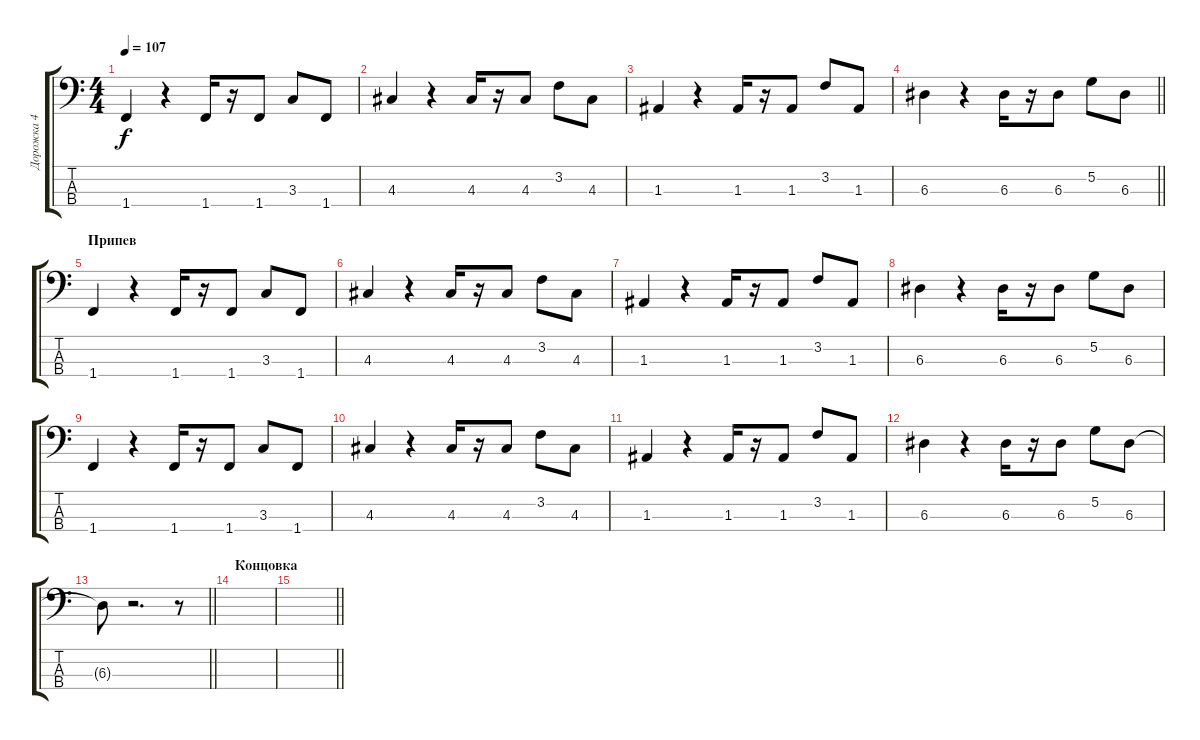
\track ("Дорожка 4" "Дорожка 4") {instrument electricbassfinger}
\staff {score tabs}
\tuning (G2 D2 A1 E1) {hide}
\ts (4 4)
\tempo 107
\clef f4
\ks c
1.4.4{dy f} r.4 1.4.16 r.16 1.4.8 3.3.8 1.4.8 |
4.3.4 r.4 4.3.16 r.16 4.3.8 3.2.8 4.3.8 |
1.3.4 r.4 1.3.16 r.16 1.3.8 3.2.8 1.3.8 |
\barLineRight lightlight
6.3.4 r.4 6.3.16 r.16 6.3.8 5.2.8 6.3.8 |
\section ("" "Припев")
1.4.4 r.4 1.4.16 r.16 1.4.8 3.3.8 1.4.8 |
4.3.4 r.4 4.3.16 r.16 4.3.8 3.2.8 4.3.8 |
1.3.4 r.4 1.3.16 r.16 1.3.8 3.2.8 1.3.8 |
6.3.4 r.4 6.3.16 r.16 6.3.8 5.2.8 6.3.8 |
1.4.4 r.4 1.4.16 r.16 1.4.8 3.3.8 1.4.8 |
4.3.4 r.4 4.3.16 r.16 4.3.8 3.2.8 4.3.8 |
1.3.4 r.4 1.3.16 r.16 1.3.8 3.2.8 1.3.8 |
6.3.4 r.4 6.3.16 r.16 6.3.8 5.2.8 6.3.8 |
\barLineRight lightlight
6.3{t}.8 r.2{d} r.8 |
\section ("" "Концовка")
|
\barLineRight lightlight
